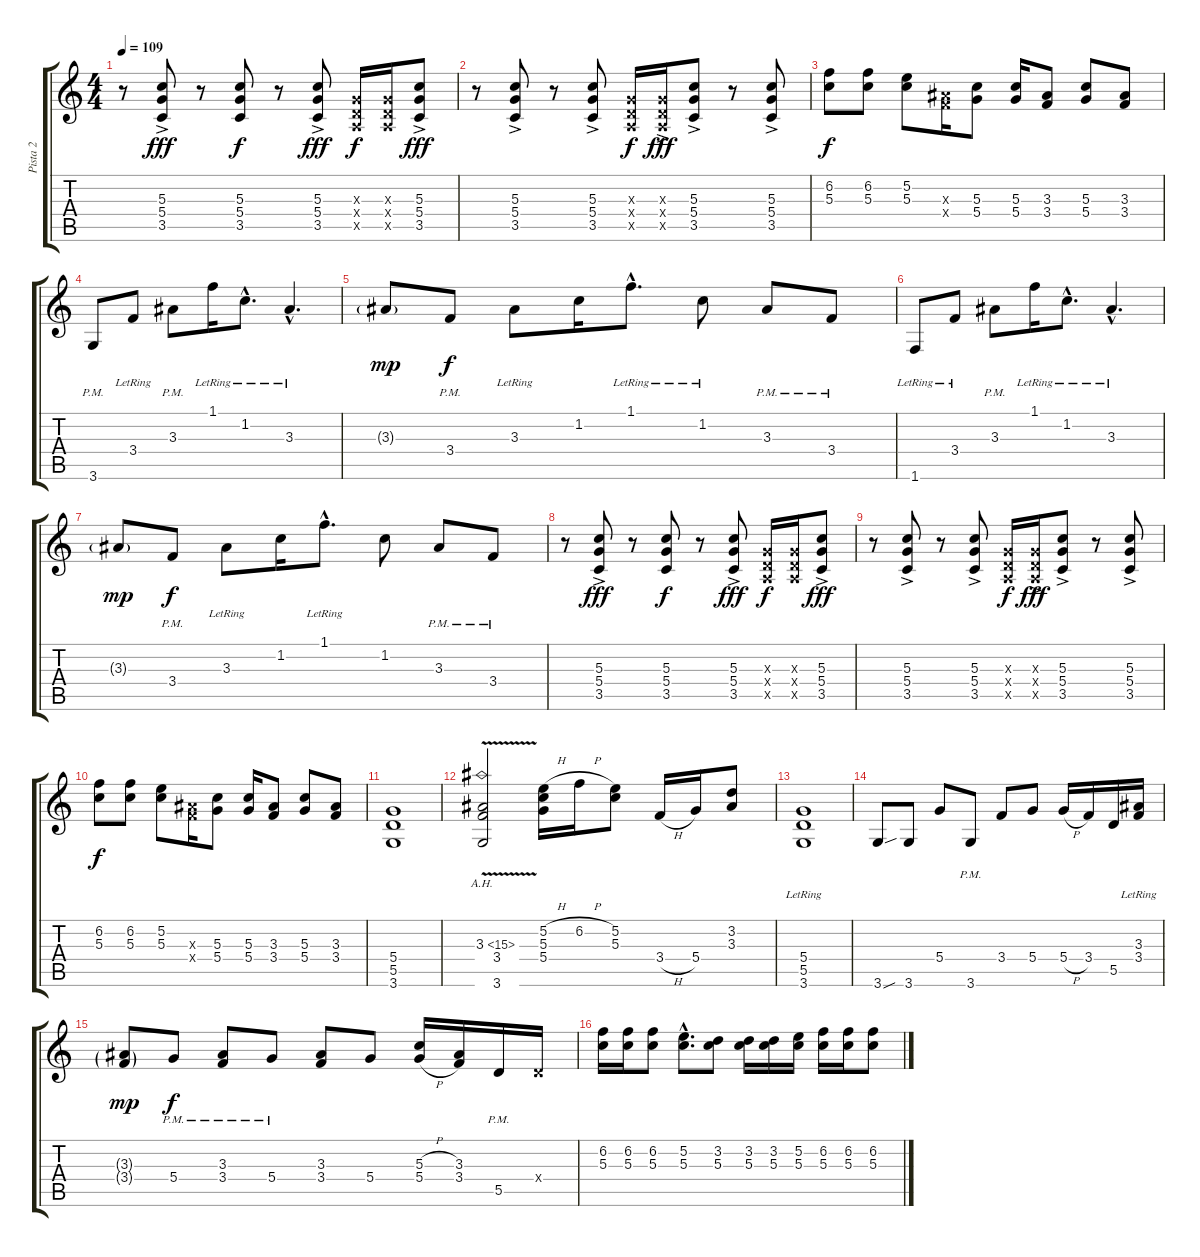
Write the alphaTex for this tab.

\track ("Pista 2" "Pista 2") {instrument distortionguitar}
\staff {score tabs}
\tuning (E4 B3 G3 D3 A2 E2) {hide}
\ts (4 4)
\tempo 109
\clef g2
\ks c
r.8{dy f} (5.3{ac} 5.4 3.5).8{dy fff} r.8 (5.3 5.4 3.5).8{dy f} r.8 (5.3{ac} 5.4 3.5).8{dy fff} (0.3{x} 0.4{x} 0.5{x}).16{dy f} (0.3{x} 0.4{x} 0.5{x}).16 (5.3 5.4 3.5{ac}).8{dy fff} |
r.8 (5.3{ac} 5.4 3.5).8 r.8 (5.3{ac} 5.4 3.5).8 (0.3{x} 0.4{x} 0.5{x}).16{dy f} (0.3{ac x} 0.4{x} 0.5{x}).16{dy fff} (5.3{ac} 5.4 3.5).8 r.8 (5.3{ac} 5.4 3.5).8 |
(6.2 5.3).8{dy f} (6.2 5.3).8 (5.2 5.3).8 (3.3{x} 3.4{x}).16 (5.3 5.4).8 (5.3 5.4).16 (3.3 3.4).8 (5.3 5.4).8 (3.3 3.4).8 |
3.6{pm}.8 3.4{lr}.8 3.3{pm}.8 1.1{lr}.16 1.2{hac lr}.8{d} 3.3{hac lr}.4{d} |
3.3{g}.8{dy mp} 3.4{pm}.8{dy f} 3.3{lr}.8 1.2.16 1.1{hac lr}.8{d} 1.2{lr}.8 3.3{pm}.8 3.4{pm}.8 |
1.6{lr}.8 3.4{lr}.8 3.3{pm}.8 1.1{lr}.16 1.2{hac lr}.8{d} 3.3{hac lr}.4{d} |
3.3{g}.8{dy mp} 3.4{pm}.8{dy f} 3.3{lr}.8 1.2.16 1.1{hac lr}.8{d} 1.2.8 3.3{pm}.8 3.4{pm}.8 |
r.8 (5.3{ac} 5.4 3.5).8{dy fff} r.8 (5.3 5.4 3.5).8{dy f} r.8 (5.3{ac} 5.4 3.5).8{dy fff} (0.3{x} 0.4{x} 0.5{x}).16{dy f} (0.3{x} 0.4{x} 0.5{x}).16 (5.3 5.4 3.5{ac}).8{dy fff} |
r.8 (5.3{ac} 5.4 3.5).8 r.8 (5.3{ac} 5.4 3.5).8 (0.3{x} 0.4{x} 0.5{x}).16{dy f} (0.3{ac x} 0.4{x} 0.5{x}).16{dy fff} (5.3{ac} 5.4 3.5).8 r.8 (5.3{ac} 5.4 3.5).8 |
(6.2 5.3).8{dy f} (6.2 5.3).8 (5.2 5.3).8 (3.3{x} 3.4{x}).16 (5.3 5.4).8 (5.3 5.4).16 (3.3 3.4).8 (5.3 5.4).8 (3.3 3.4).8 |
(5.4 5.5 3.6).1 |
(3.3{ah 12} 3.4{v} 3.6).2 (5.2{h} 5.3 5.4).16 6.2{h}.16 (5.2 5.3).8 3.4{h}.16 5.4.16 (3.2 3.3).8 |
(5.4{lr} 5.5{lr} 3.6{lr}).1 |
3.6{sou}.8 3.6.8 5.4.8 3.6{pm}.8 3.4.8 5.4.8 5.4{h}.16 3.4.16 5.5.16 (3.3{lr} 3.4{lr}).16 |
(3.3{g} 3.4{g}).8{dy mp} 5.4{pm}.8{dy f} (3.3{pm} 3.4).8 5.4{pm}.8 (3.3 3.4).8 5.4.8 (5.3{h} 5.4{h}).16 (3.3 3.4).16 5.5{pm}.16 0.4{x}.16 |
(6.2 5.3).16 (6.2 5.3).16 (6.2 5.3).8 (5.2{hac} 5.3{hac}).8{d} (3.2 5.3).8 (3.2 5.3).16 (3.2 5.3).16 (5.2 5.3).16 (6.2 5.3).16 (6.2 5.3).16 (6.2 5.3).8
